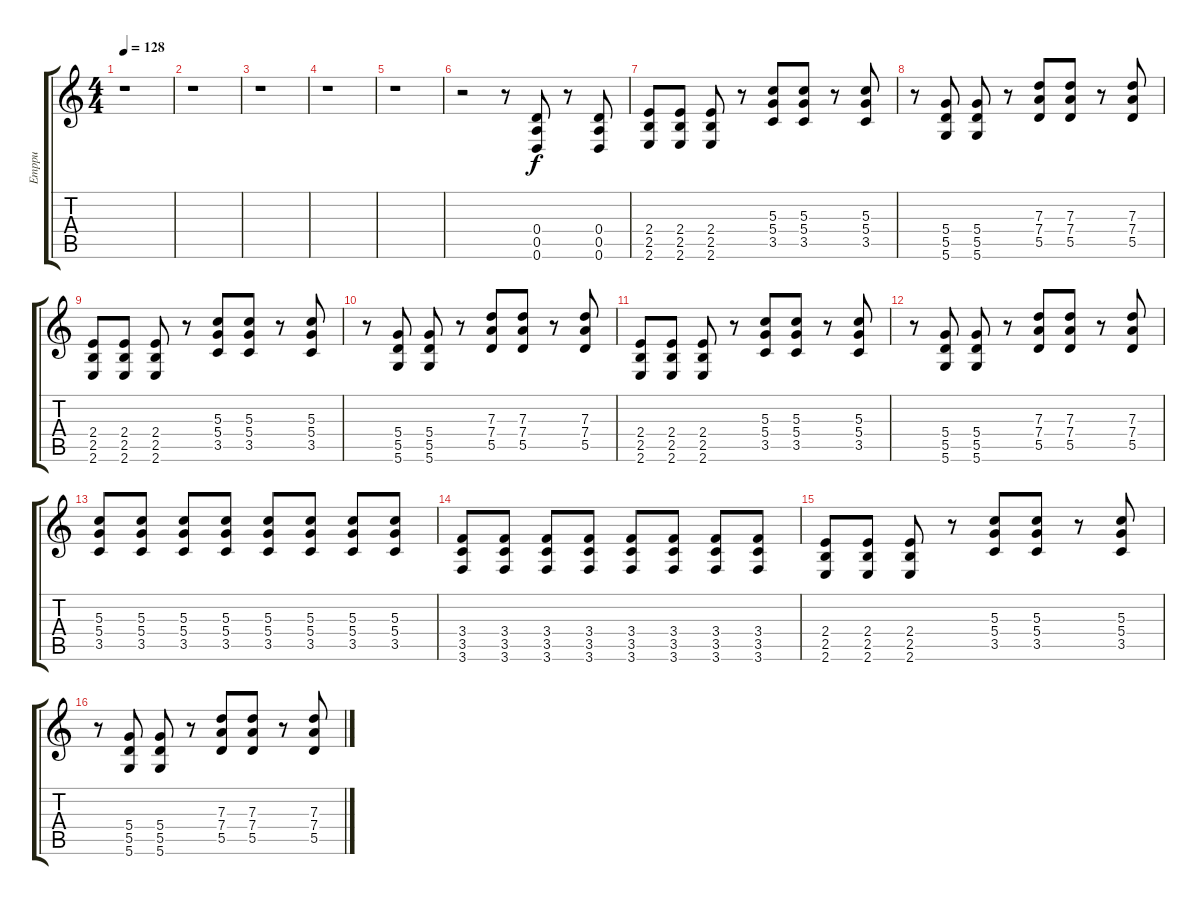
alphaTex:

\track ("Emppu" "Emppu") {instrument distortionguitar}
\staff {score tabs}
\tuning (E4 B3 G3 D3 A2 D2) {hide}
\ts (4 4)
\tempo 128
\clef g2
\ks c
r.1{dy f} |
r.1 |
r.1 |
r.1 |
r.1 |
r.2 r.8 (0.4 0.5 0.6).8 r.8 (0.4 0.5 0.6).8 |
(2.4 2.5 2.6).8 (2.4 2.5 2.6).8 (2.4 2.5 2.6).8 r.8 (5.3 5.4 3.5).8 (5.3 5.4 3.5).8 r.8 (5.3 5.4 3.5).8 |
r.8 (5.4 5.5 5.6).8 (5.4 5.5 5.6).8 r.8 (7.3 7.4 5.5).8 (7.3 7.4 5.5).8 r.8 (7.3 7.4 5.5).8 |
(2.4 2.5 2.6).8 (2.4 2.5 2.6).8 (2.4 2.5 2.6).8 r.8 (5.3 5.4 3.5).8 (5.3 5.4 3.5).8 r.8 (5.3 5.4 3.5).8 |
r.8 (5.4 5.5 5.6).8 (5.4 5.5 5.6).8 r.8 (7.3 7.4 5.5).8 (7.3 7.4 5.5).8 r.8 (7.3 7.4 5.5).8 |
(2.4 2.5 2.6).8 (2.4 2.5 2.6).8 (2.4 2.5 2.6).8 r.8 (5.3 5.4 3.5).8 (5.3 5.4 3.5).8 r.8 (5.3 5.4 3.5).8 |
r.8 (5.4 5.5 5.6).8 (5.4 5.5 5.6).8 r.8 (7.3 7.4 5.5).8 (7.3 7.4 5.5).8 r.8 (7.3 7.4 5.5).8 |
(5.3 5.4 3.5).8 (5.3 5.4 3.5).8 (5.3 5.4 3.5).8 (5.3 5.4 3.5).8 (5.3 5.4 3.5).8 (5.3 5.4 3.5).8 (5.3 5.4 3.5).8 (5.3 5.4 3.5).8 |
(3.4 3.5 3.6).8 (3.4 3.5 3.6).8 (3.4 3.5 3.6).8 (3.4 3.5 3.6).8 (3.4 3.5 3.6).8 (3.4 3.5 3.6).8 (3.4 3.5 3.6).8 (3.4 3.5 3.6).8 |
(2.4 2.5 2.6).8 (2.4 2.5 2.6).8 (2.4 2.5 2.6).8 r.8 (5.3 5.4 3.5).8 (5.3 5.4 3.5).8 r.8 (5.3 5.4 3.5).8 |
r.8 (5.4 5.5 5.6).8 (5.4 5.5 5.6).8 r.8 (7.3 7.4 5.5).8 (7.3 7.4 5.5).8 r.8 (7.3 7.4 5.5).8
